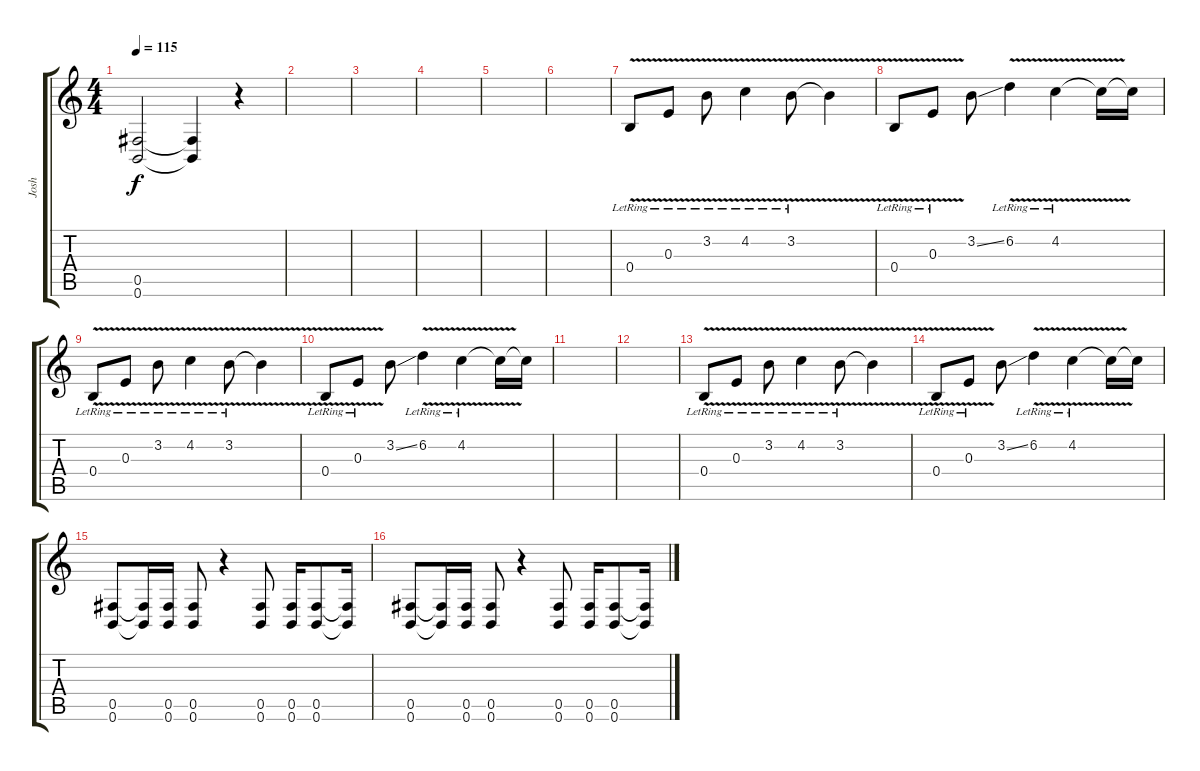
\track ("Josh" "Josh") {instrument distortionguitar}
\staff {score tabs}
\tuning (Db4 Ab3 E3 B2 Gb2 B1) {hide}
\ts (4 4)
\tempo 115
\clef g2
\ks c
(0.5{t} 0.6{t}).2{dy f} (0.5{t} 0.6{t}).4 r.4 |
|
|
|
|
|
0.4{v lr}.8{instrument electricguitarjazz} 0.3{v lr}.8 3.2{v lr}.8 4.2{v lr}.4 3.2{v lr}.8 3.2{t}.4 |
0.4{v lr}.8 0.3{v lr}.8 3.2{ss}.8 6.2{v lr}.4 4.2{v lr}.4 4.2{t}.16 4.2{t}.16 |
0.4{v lr}.8{volume 13} 0.3{v lr}.8 3.2{v lr}.8 4.2{v lr}.4 3.2{v lr}.8 3.2{t}.4 |
0.4{v lr}.8{volume 10} 0.3{v lr}.8 3.2{ss}.8 6.2{v lr}.4 4.2{v lr}.4 4.2{t}.16 4.2{t}.16 |
|
|
0.4{v lr}.8{volume 12} 0.3{v lr}.8 3.2{v lr}.8 4.2{v lr}.4 3.2{v lr}.8 3.2{t}.4 |
0.4{v lr}.8{volume 14} 0.3{v lr}.8 3.2{ss}.8 6.2{v lr}.4 4.2{v lr}.4 4.2{t}.16 4.2{t}.16 |
(0.5 0.6).8{volume 16 instrument distortionguitar} (0.5{t} 0.6{t}).16 (0.5 0.6).16 (0.5 0.6).8 r.4 (0.5 0.6).8 (0.5 0.6).16 (0.5 0.6).8 (0.5{t} 0.6{t}).16 |
(0.5 0.6).8 (0.5{t} 0.6{t}).16 (0.5 0.6).16 (0.5 0.6).8 r.4 (0.5 0.6).8 (0.5 0.6).16 (0.5 0.6).8 (0.5{t} 0.6{t}).16
